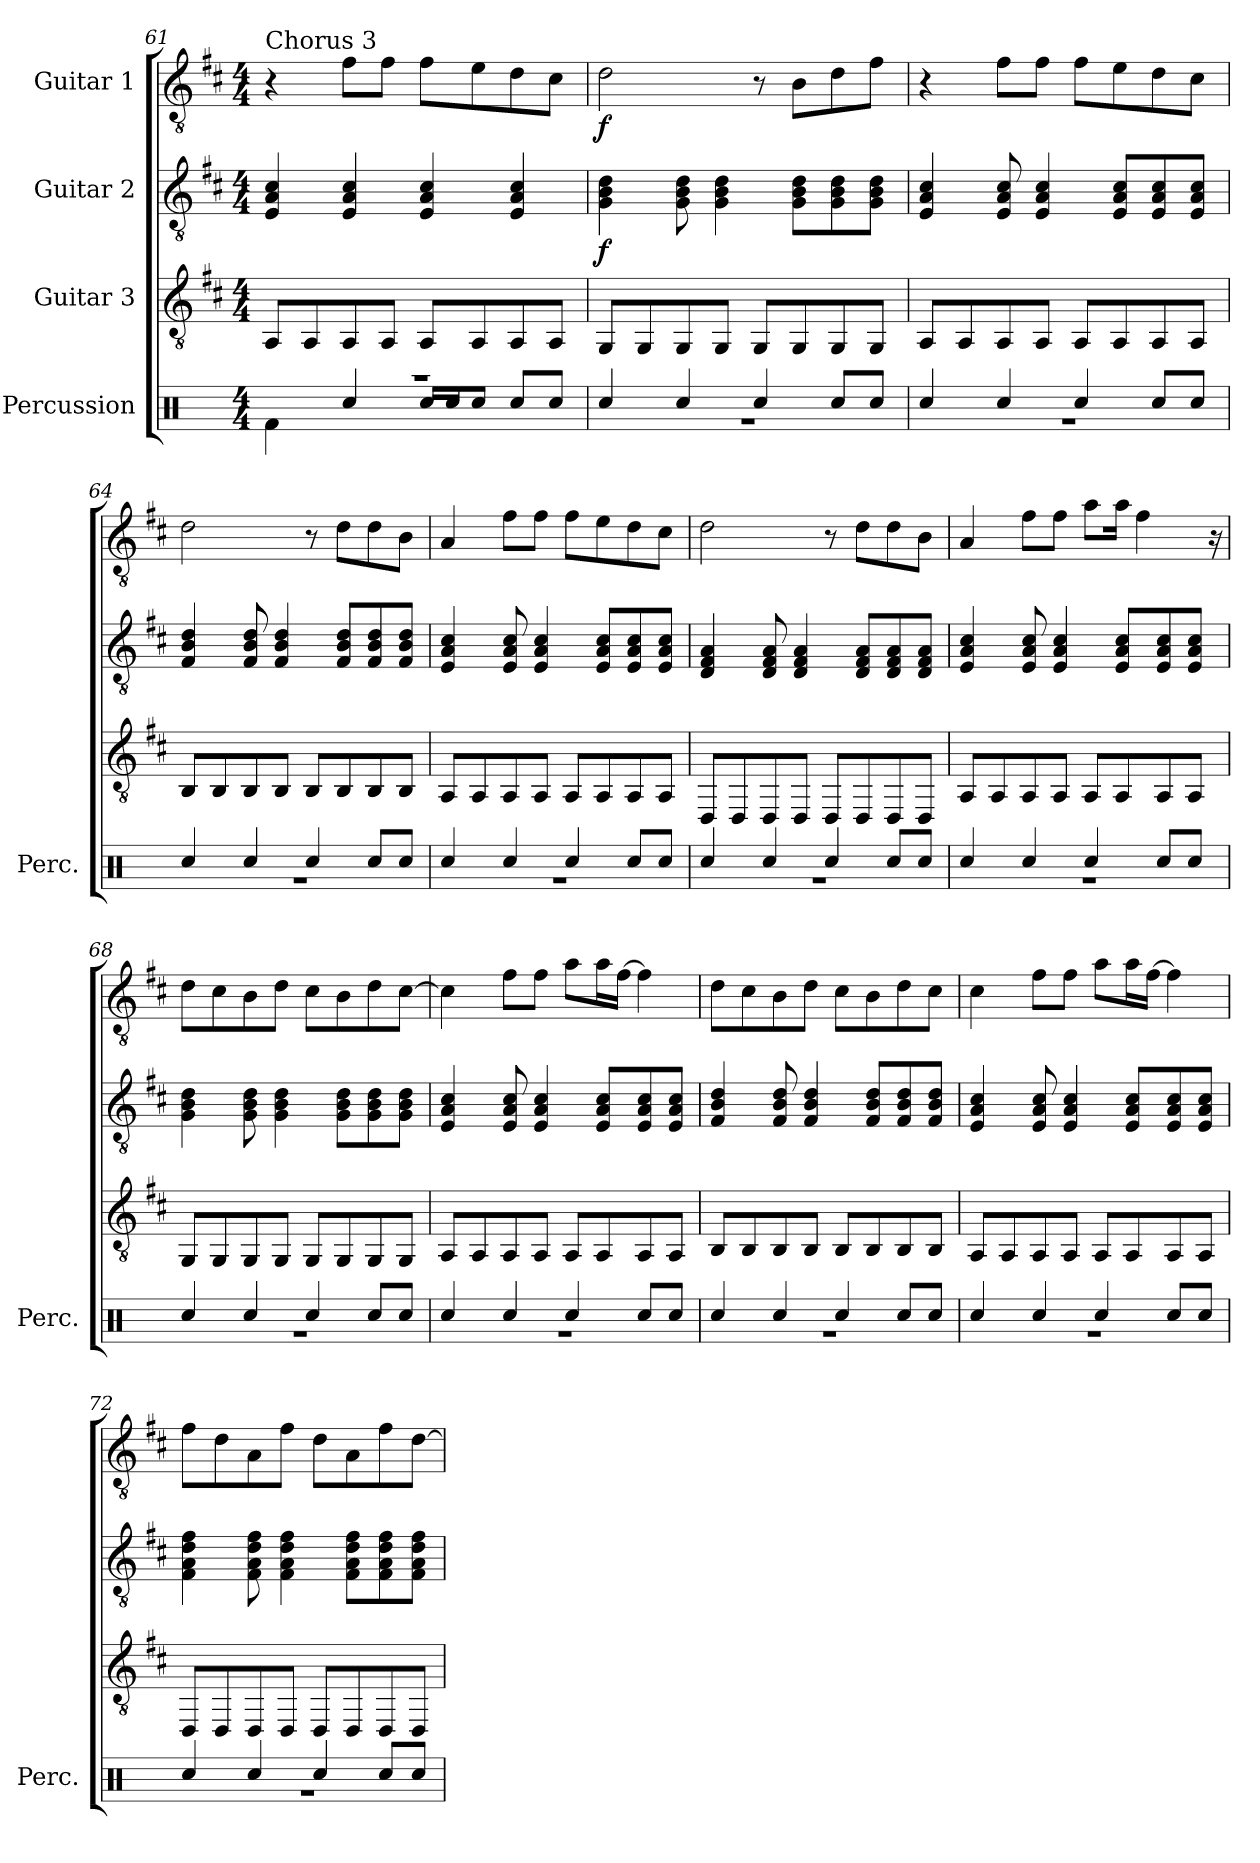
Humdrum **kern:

**kern	**kern	**kern	**dynam	**kern	**dynam
*part4	*part3	*part2	*part2	*part1	*part1
*staff4	*staff3	*staff2	*staff2	*staff1	*staff1
*I"Percussion	*I"Guitar 3	*I"Guitar 2	*	*I"Guitar 1	*
*I'Perc.	*	*	*	*	*
!!LO:LB:g=z
*clefX	*clefGv2	*clefGv2	*	*clefGv2	*
*k[]	*k[f#c#]	*k[f#c#]	*	*k[f#c#]	*
*M4/4	*M4/4	*M4/4	*	*M4/4	*
=61	=61	=61	=61	=61	=61
*^	*	*	*	*	*
!	!	!	!	!	!LO:TX:a:t=Chorus 3	!
1r	4Rf\	8AA/L	4E/ 4A/ 4c#/	.	4r	.
.	.	8AA/	.	.	.	.
.	4Rcc/	8AA/	4E/ 4A/ 4c#/	.	8f#\L	.
.	.	8AA/J	.	.	8f#\J	.
.	16Rcc/LL	8AA/L	4E/ 4A/ 4c#/	.	8f#\L	.
.	16Rcc/J	.	.	.	.	.
.	8Rcc/J	8AA/	.	.	8e\	.
.	8Rcc/L	8AA/	4E/ 4A/ 4c#/	.	8d\	.
.	8Rcc/J	8AA/J	.	.	8c#\J	.
=62	=62	=62	=62	=62	=62	=62
!	!	!	!	!LO:DY:b	!	!LO:DY:b
4Rcc/	1r	8GG/L	4G\ 4B\ 4d\	f	2d\	f
.	.	8GG/	.	.	.	.
4Rcc/	.	8GG/	8G\ 8B\ 8d\	.	.	.
.	.	8GG/J	4G\ 4B\ 4d\	.	.	.
4Rcc/	.	8GG/L	.	.	8r	.
.	.	8GG/	8G\ 8B\ 8d\L	.	8B\L	.
8Rcc/L	.	8GG/	8G\ 8B\ 8d\	.	8d\	.
8Rcc/J	.	8GG/J	8G\ 8B\ 8d\J	.	8f#\J	.
=63	=63	=63	=63	=63	=63	=63
4Rcc/	1r	8AA/L	4E/ 4A/ 4c#/	.	4r	.
.	.	8AA/	.	.	.	.
4Rcc/	.	8AA/	8E/ 8A/ 8c#/	.	8f#\L	.
.	.	8AA/J	4E/ 4A/ 4c#/	.	8f#\J	.
4Rcc/	.	8AA/L	.	.	8f#\L	.
.	.	8AA/	8E/ 8A/ 8c#/L	.	8e\	.
8Rcc/L	.	8AA/	8E/ 8A/ 8c#/	.	8d\	.
8Rcc/J	.	8AA/J	8E/ 8A/ 8c#/J	.	8c#\J	.
=64	=64	=64	=64	=64	=64	=64
4Rcc/	1r	8BB/L	4F#/ 4B/ 4d/	.	2d\	.
.	.	8BB/	.	.	.	.
4Rcc/	.	8BB/	8F#/ 8B/ 8d/	.	.	.
.	.	8BB/J	4F#/ 4B/ 4d/	.	.	.
4Rcc/	.	8BB/L	.	.	8r	.
.	.	8BB/	8F#/ 8B/ 8d/L	.	8d\L	.
8Rcc/L	.	8BB/	8F#/ 8B/ 8d/	.	8d\	.
8Rcc/J	.	8BB/J	8F#/ 8B/ 8d/J	.	8B\J	.
=65	=65	=65	=65	=65	=65	=65
4Rcc/	1r	8AA/L	4E/ 4A/ 4c#/	.	4A/	.
.	.	8AA/	.	.	.	.
4Rcc/	.	8AA/	8E/ 8A/ 8c#/	.	8f#\L	.
.	.	8AA/J	4E/ 4A/ 4c#/	.	8f#\J	.
4Rcc/	.	8AA/L	.	.	8f#\L	.
.	.	8AA/	8E/ 8A/ 8c#/L	.	8e\	.
8Rcc/L	.	8AA/	8E/ 8A/ 8c#/	.	8d\	.
8Rcc/J	.	8AA/J	8E/ 8A/ 8c#/J	.	8c#\J	.
=66	=66	=66	=66	=66	=66	=66
4Rcc/	1r	8DD/L	4D/ 4F#/ 4A/	.	2d\	.
.	.	8DD/	.	.	.	.
4Rcc/	.	8DD/	8D/ 8F#/ 8A/	.	.	.
.	.	8DD/J	4D/ 4F#/ 4A/	.	.	.
4Rcc/	.	8DD/L	.	.	8r	.
.	.	8DD/	8D/ 8F#/ 8A/L	.	8d\L	.
8Rcc/L	.	8DD/	8D/ 8F#/ 8A/	.	8d\	.
8Rcc/J	.	8DD/J	8D/ 8F#/ 8A/J	.	8B\J	.
!!LO:LB:g=z
=67	=67	=67	=67	=67	=67	=67
4Rcc/	1r	8AA/L	4E/ 4A/ 4c#/	.	4A/	.
.	.	8AA/	.	.	.	.
4Rcc/	.	8AA/	8E/ 8A/ 8c#/	.	8f#\L	.
.	.	8AA/J	4E/ 4A/ 4c#/	.	8f#\J	.
4Rcc/	.	8AA/L	.	.	8a\L	.
.	.	8AA/	8E/ 8A/ 8c#/L	.	16a\Jk	.
.	.	.	.	.	4f#\	.
8Rcc/L	.	8AA/	8E/ 8A/ 8c#/	.	.	.
8Rcc/J	.	8AA/J	8E/ 8A/ 8c#/J	.	.	.
.	.	.	.	.	16r	.
=68	=68	=68	=68	=68	=68	=68
4Rcc/	1r	8GG/L	4G\ 4B\ 4d\	.	8d\L	.
.	.	8GG/	.	.	8c#\	.
4Rcc/	.	8GG/	8G\ 8B\ 8d\	.	8B\	.
.	.	8GG/J	4G\ 4B\ 4d\	.	8d\J	.
4Rcc/	.	8GG/L	.	.	8c#\L	.
.	.	8GG/	8G\ 8B\ 8d\L	.	8B\	.
8Rcc/L	.	8GG/	8G\ 8B\ 8d\	.	8d\	.
8Rcc/J	.	8GG/J	8G\ 8B\ 8d\J	.	[8c#\J	.
=69	=69	=69	=69	=69	=69	=69
4Rcc/	1r	8AA/L	4E/ 4A/ 4c#/	.	4c#\]	.
.	.	8AA/	.	.	.	.
4Rcc/	.	8AA/	8E/ 8A/ 8c#/	.	8f#\L	.
.	.	8AA/J	4E/ 4A/ 4c#/	.	8f#\J	.
4Rcc/	.	8AA/L	.	.	8a\L	.
.	.	8AA/	8E/ 8A/ 8c#/L	.	16a\L	.
.	.	.	.	.	[16f#\JJ	.
8Rcc/L	.	8AA/	8E/ 8A/ 8c#/	.	4f#\]	.
8Rcc/J	.	8AA/J	8E/ 8A/ 8c#/J	.	.	.
=70	=70	=70	=70	=70	=70	=70
4Rcc/	1r	8BB/L	4F#/ 4B/ 4d/	.	8d\L	.
.	.	8BB/	.	.	8c#\	.
4Rcc/	.	8BB/	8F#/ 8B/ 8d/	.	8B\	.
.	.	8BB/J	4F#/ 4B/ 4d/	.	8d\J	.
4Rcc/	.	8BB/L	.	.	8c#\L	.
.	.	8BB/	8F#/ 8B/ 8d/L	.	8B\	.
8Rcc/L	.	8BB/	8F#/ 8B/ 8d/	.	8d\	.
8Rcc/J	.	8BB/J	8F#/ 8B/ 8d/J	.	8c#\J	.
=71	=71	=71	=71	=71	=71	=71
4Rcc/	1r	8AA/L	4E/ 4A/ 4c#/	.	4c#\	.
.	.	8AA/	.	.	.	.
4Rcc/	.	8AA/	8E/ 8A/ 8c#/	.	8f#\L	.
.	.	8AA/J	4E/ 4A/ 4c#/	.	8f#\J	.
4Rcc/	.	8AA/L	.	.	8a\L	.
.	.	8AA/	8E/ 8A/ 8c#/L	.	16a\L	.
.	.	.	.	.	[16f#\JJ	.
8Rcc/L	.	8AA/	8E/ 8A/ 8c#/	.	4f#\]	.
8Rcc/J	.	8AA/J	8E/ 8A/ 8c#/J	.	.	.
=72	=72	=72	=72	=72	=72	=72
4Rcc/	1r	8DD/L	4F#\ 4A\ 4d\ 4f#\	.	8f#\L	.
.	.	8DD/	.	.	8d\	.
4Rcc/	.	8DD/	8F#\ 8A\ 8d\ 8f#\	.	8A\	.
.	.	8DD/J	4F#\ 4A\ 4d\ 4f#\	.	8f#\J	.
4Rcc/	.	8DD/L	.	.	8d\L	.
.	.	8DD/	8F#\ 8A\ 8d\ 8f#\L	.	8A\	.
8Rcc/L	.	8DD/	8F#\ 8A\ 8d\ 8f#\	.	8f#\	.
8Rcc/J	.	8DD/J	8F#\ 8A\ 8d\ 8f#\J	.	[8d\J	.
*v	*v	*	*	*	*	*
=	=	=	=	=	=
*-	*-	*-	*-	*-	*-
